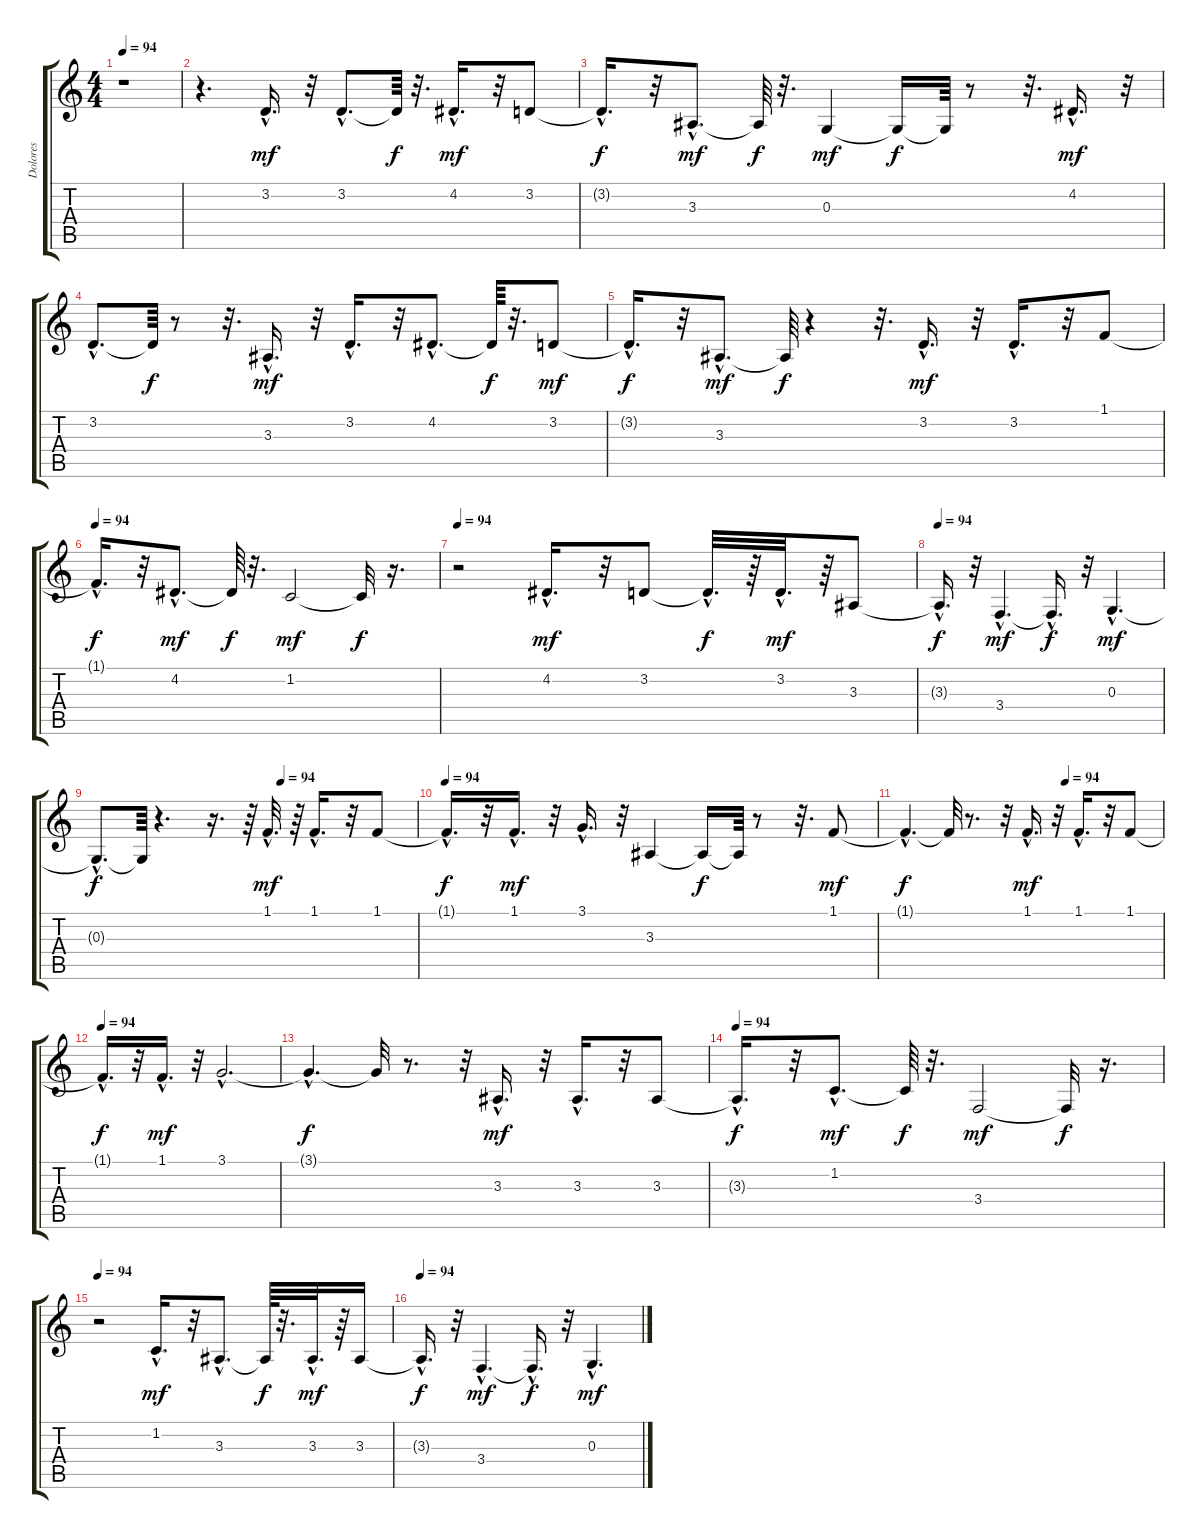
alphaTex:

\track ("Dolores" "Dolores") {instrument panflute}
\staff {score tabs}
\tuning (E4 B3 G3 D3 A2 E2) {hide}
\ts (4 4)
\tempo 94
\clef g2
\ks c
r.1{dy f} |
r.4{d} 3.2{hac}.16{d dy mf} r.32 3.2{hac}.8{d} 3.2{t}.64{dy f} r.32{d} 4.2{hac}.16{d dy mf} r.32 3.2.8 |
3.2{hac t}.16{d dy f} r.32 3.3{hac}.8{d dy mf} 3.3{t}.64{dy f} r.32{d} 0.3.4{dy mf} 0.3{t}.16{dy f} 0.3{t}.64 r.8 r.32{d} 4.2{hac}.16{d dy mf} r.32 |
3.2{hac}.8{d} 3.2{t}.64{dy f} r.8 r.32{d} 3.3{hac}.16{d dy mf} r.32 3.2{hac}.16{d} r.32 4.2{hac}.8{d} 4.2{t}.64{dy f} r.32{d} 3.2.8{dy mf} |
3.2{hac t}.16{d dy f} r.32 3.3{hac}.8{d dy mf} 3.3{t}.64{dy f} r.4 r.32{d} 3.2{hac}.16{d dy mf} r.32 3.2{hac}.16{d} r.32 1.1.8 |
\tempo 94
1.1{hac t}.16{d dy f} r.32 4.2{hac}.8{d dy mf} 4.2{t}.64{dy f} r.32{d} 1.2.2{dy mf} 1.2{t}.32{dy f} r.16{d} |
\tempo 94
r.2 4.2{hac}.16{d dy mf} r.32 3.2.8 3.2{hac t}.32{d dy f} r.64 3.2{hac}.32{d dy mf} r.64 3.3.8 |
\tempo 94
3.3{hac t}.16{d dy f} r.32 3.4{hac}.4{d dy mf} 3.4{hac t}.16{d dy f} r.32 0.3{hac}.4{d dy mf} |
\tempo (94 0.578125)
0.3{hac t}.8{d dy f} 0.3{t}.64 r.4{d} r.16{d} r.64 1.1{hac}.32{d dy mf} r.64 1.1{hac}.16{d} r.32 1.1.8 |
\tempo 94
1.1{hac t}.16{d dy f} r.32 1.1{hac}.16{d dy mf} r.32 3.1{hac}.16{d} r.32 3.3.4 3.3{t}.16{dy f} 3.3{t}.64 r.8 r.32{d} 1.1.8{dy mf} |
\tempo (94 0.625)
1.1{hac t}.4{d dy f} 1.1{t}.32 r.8{d} r.32 1.1{hac}.16{d dy mf} r.32 1.1{hac}.16{d} r.32 1.1.8 |
\tempo 94
1.1{hac t}.16{d dy f} r.32 1.1{hac}.16{d dy mf} r.32 3.1{hac}.2{d} |
3.1{hac t}.4{d dy f} 3.1{t}.32 r.8{d} r.32 3.3{hac}.16{d dy mf} r.32 3.3{hac}.16{d} r.32 3.3.8 |
\tempo 94
3.3{hac t}.16{d dy f} r.32 1.2{hac}.8{d dy mf} 1.2{t}.64{dy f} r.32{d} 3.4.2{dy mf} 3.4{t}.32{dy f} r.16{d} |
\tempo 94
r.2 1.2{hac}.16{d dy mf} r.32 3.3{hac}.8{d} 3.3{t}.64{dy f} r.32{d} 3.3{hac}.32{d dy mf} r.64 3.3.16 |
\tempo 94
3.3{hac t}.16{d dy f} r.32 3.4{hac}.4{d dy mf} 3.4{hac t}.16{d dy f} r.32 0.3{hac}.4{d dy mf}
